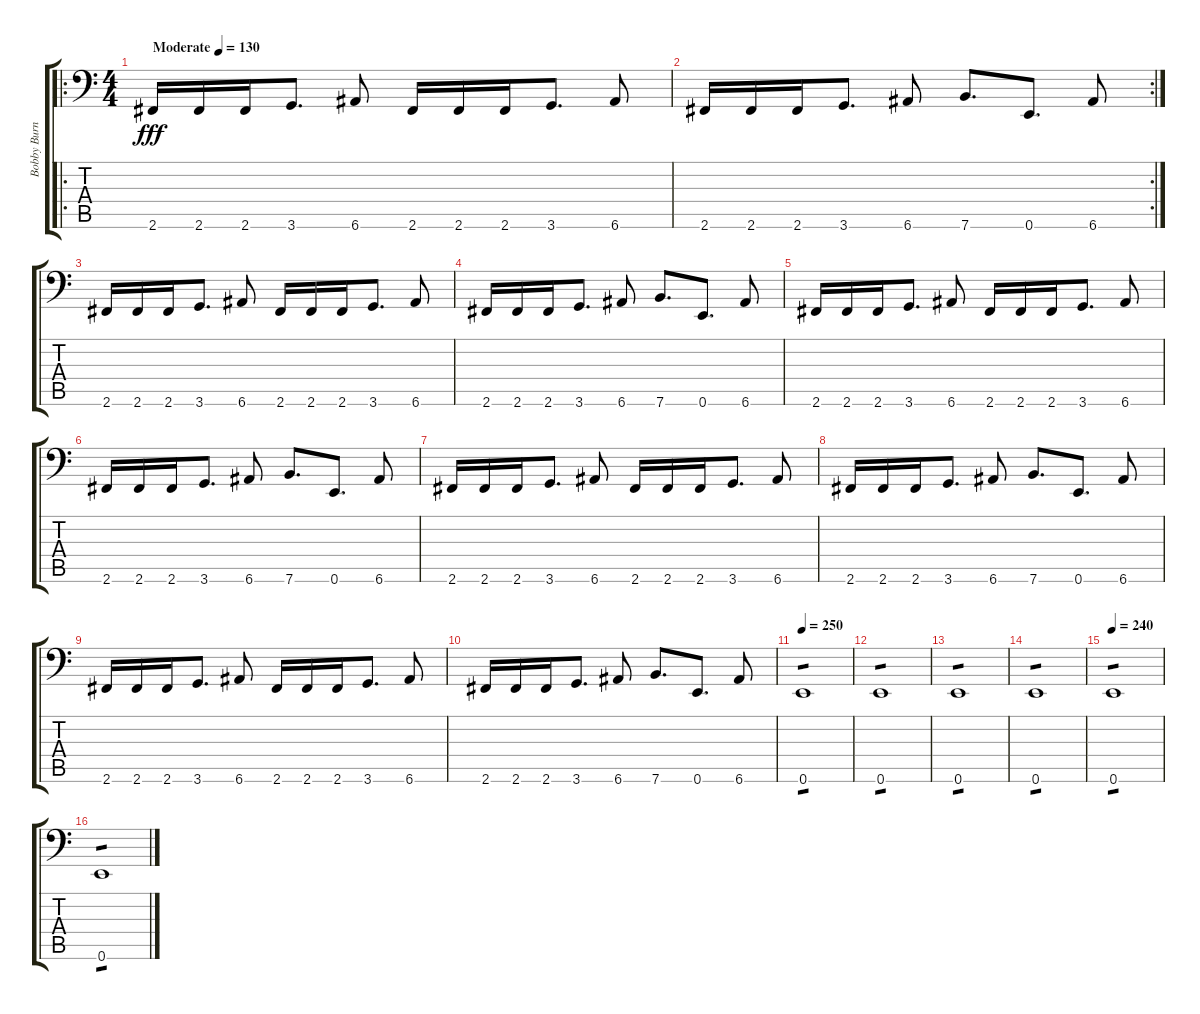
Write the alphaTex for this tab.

\track ("Bobby Burns" "Bobby Burn") {instrument electricbassfinger}
\staff {score tabs}
\tuning (E3 B2 G2 D2 A1 E1) {hide}
\ro
\ts (4 4)
\tempo (130 "Moderate")
\clef f4
\ks c
2.6.16{dy fff instrument electricbassfinger} 2.6.16 2.6.16 3.6.8{d} 6.6.8 2.6.16 2.6.16 2.6.16 3.6.8{d} 6.6.8 |
\rc 2
2.6.16 2.6.16 2.6.16 3.6.8{d} 6.6.8 7.6.8{d} 0.6.8{d} 6.6.8 |
2.6.16 2.6.16 2.6.16 3.6.8{d} 6.6.8 2.6.16 2.6.16 2.6.16 3.6.8{d} 6.6.8 |
2.6.16 2.6.16 2.6.16 3.6.8{d} 6.6.8 7.6.8{d} 0.6.8{d} 6.6.8 |
2.6.16 2.6.16 2.6.16 3.6.8{d} 6.6.8 2.6.16 2.6.16 2.6.16 3.6.8{d} 6.6.8 |
2.6.16 2.6.16 2.6.16 3.6.8{d} 6.6.8 7.6.8{d} 0.6.8{d} 6.6.8 |
2.6.16 2.6.16 2.6.16 3.6.8{d} 6.6.8 2.6.16 2.6.16 2.6.16 3.6.8{d} 6.6.8 |
2.6.16 2.6.16 2.6.16 3.6.8{d} 6.6.8 7.6.8{d} 0.6.8{d} 6.6.8 |
2.6.16 2.6.16 2.6.16 3.6.8{d} 6.6.8 2.6.16 2.6.16 2.6.16 3.6.8{d} 6.6.8 |
2.6.16 2.6.16 2.6.16 3.6.8{d} 6.6.8 7.6.8{d} 0.6.8{d} 6.6.8 |
\tempo 250
0.6.1{tp 1} |
0.6.1{tp 1} |
0.6.1{tp 1} |
0.6.1{tp 1} |
\tempo 240
0.6.1{tp 1} |
0.6.1{tp 1}
